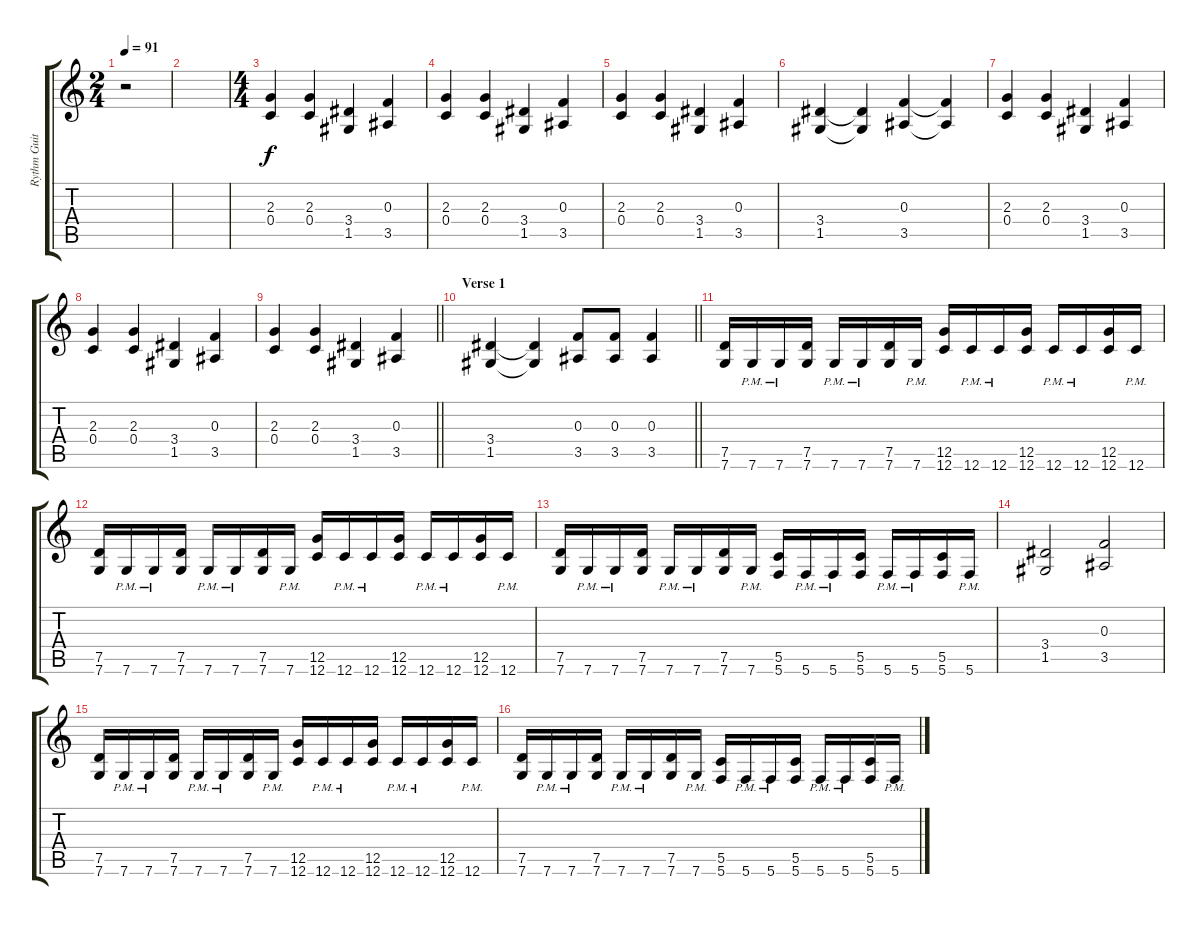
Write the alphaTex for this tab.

\track ("Rythm Guitar" "Rythm Guit") {instrument distortionguitar}
\staff {score tabs}
\tuning (D4 A3 F3 C3 G2 C2) {hide}
\ts (2 4)
\tempo 91
\clef g2
\ks c
r.2{dy f instrument distortionguitar} |
|
\ts (4 4)
(2.3 0.4).4 (2.3 0.4).4 (3.4 1.5).4 (0.3 3.5).4 |
(2.3 0.4).4 (2.3 0.4).4 (3.4 1.5).4 (0.3 3.5).4 |
(2.3 0.4).4 (2.3 0.4).4 (3.4 1.5).4 (0.3 3.5).4 |
(3.4 1.5).4 (3.4{t} 1.5{t}).4 (0.3 3.5).4 (0.3{t} 3.5{t}).4 |
(2.3 0.4).4 (2.3 0.4).4 (3.4 1.5).4 (0.3 3.5).4 |
(2.3 0.4).4 (2.3 0.4).4 (3.4 1.5).4 (0.3 3.5).4 |
\barLineRight lightlight
(2.3 0.4).4 (2.3 0.4).4 (3.4 1.5).4 (0.3 3.5).4 |
\section ("" "Verse 1")
\barLineRight lightlight
(3.4 1.5).4 (3.4{t} 1.5{t}).4 (0.3 3.5).8 (0.3 3.5).8 (0.3 3.5).4 |
(7.5 7.6).16 7.6{pm}.16 7.6{pm}.16 (7.5 7.6).16 7.6{pm}.16 7.6{pm}.16 (7.5 7.6).16 7.6{pm}.16 (12.5 12.6).16 12.6{pm}.16 12.6{pm}.16 (12.5 12.6).16 12.6{pm}.16 12.6{pm}.16 (12.5 12.6).16 12.6{pm}.16 |
(7.5 7.6).16 7.6{pm}.16 7.6{pm}.16 (7.5 7.6).16 7.6{pm}.16 7.6{pm}.16 (7.5 7.6).16 7.6{pm}.16 (12.5 12.6).16 12.6{pm}.16 12.6{pm}.16 (12.5 12.6).16 12.6{pm}.16 12.6{pm}.16 (12.5 12.6).16 12.6{pm}.16 |
(7.5 7.6).16 7.6{pm}.16 7.6{pm}.16 (7.5 7.6).16 7.6{pm}.16 7.6{pm}.16 (7.5 7.6).16 7.6{pm}.16 (5.5 5.6).16 5.6{pm}.16 5.6{pm}.16 (5.5 5.6).16 5.6{pm}.16 5.6{pm}.16 (5.5 5.6).16 5.6{pm}.16 |
(3.4 1.5).2 (0.3 3.5).2 |
(7.5 7.6).16 7.6{pm}.16 7.6{pm}.16 (7.5 7.6).16 7.6{pm}.16 7.6{pm}.16 (7.5 7.6).16 7.6{pm}.16 (12.5 12.6).16 12.6{pm}.16 12.6{pm}.16 (12.5 12.6).16 12.6{pm}.16 12.6{pm}.16 (12.5 12.6).16 12.6{pm}.16 |
(7.5 7.6).16 7.6{pm}.16 7.6{pm}.16 (7.5 7.6).16 7.6{pm}.16 7.6{pm}.16 (7.5 7.6).16 7.6{pm}.16 (5.5 5.6).16 5.6{pm}.16 5.6{pm}.16 (5.5 5.6).16 5.6{pm}.16 5.6{pm}.16 (5.5 5.6).16 5.6{pm}.16
